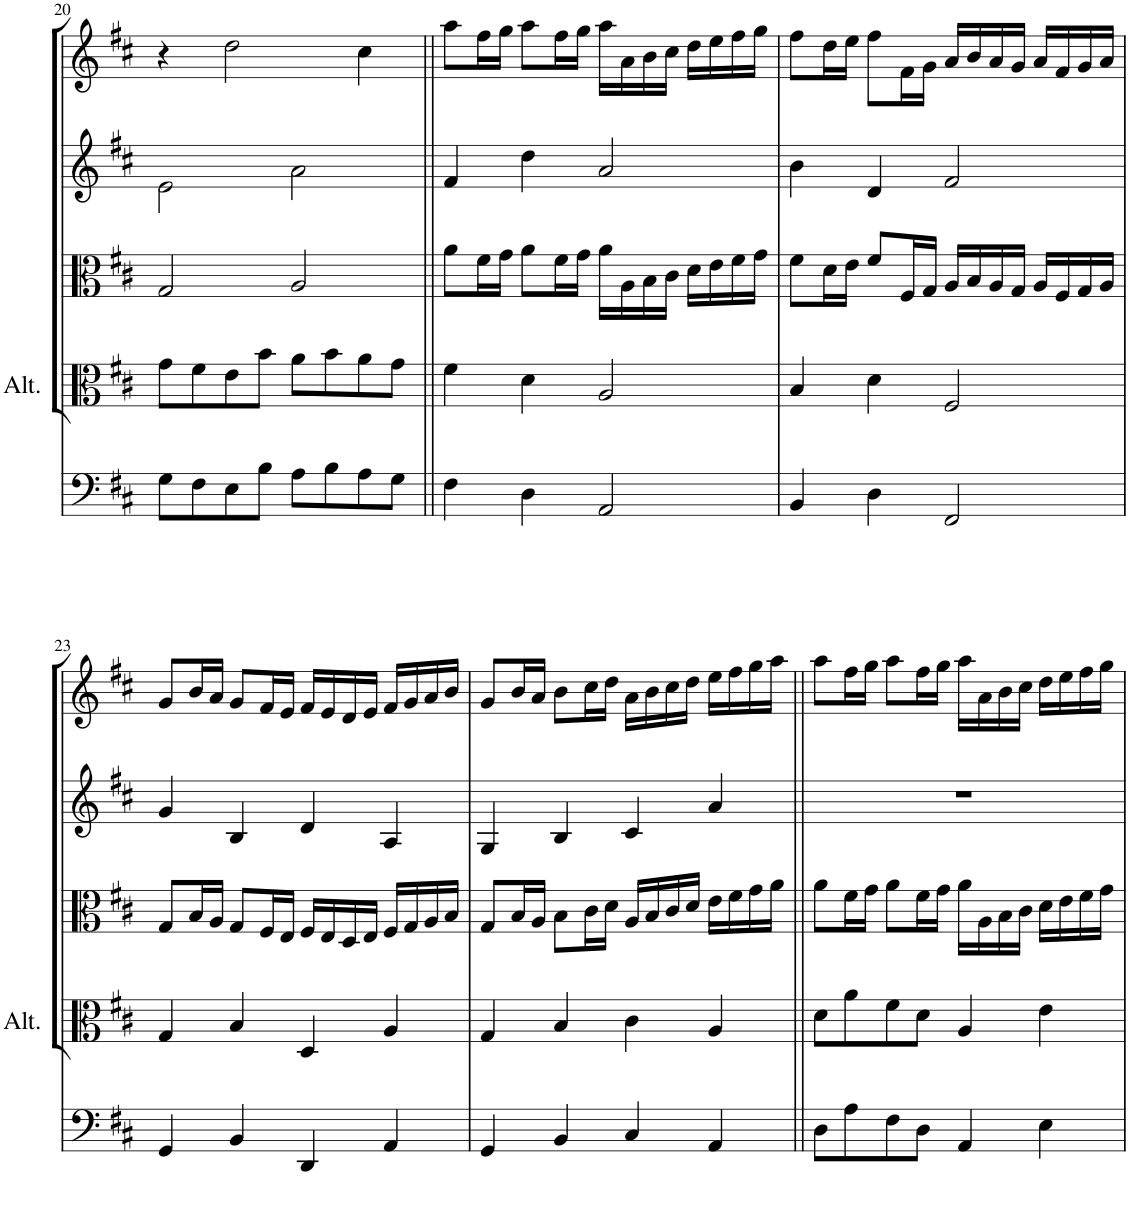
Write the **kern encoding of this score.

**kern	**kern	**kern	**kern	**kern
*part5	*part4	*part3	*part2	*part1
*staff5	*staff4	*staff3	*staff2	*staff1
*I"Violoncello	*I"Alto	*I"Viola	*I"Violin II	*I"Violin I
*I'Vc	*I'Alt.	*I'Vla	*I'Vln	*I'Vln
!!LO:PB:g=z
*clefF4	*clefC3	*clefC3	*clefG2	*clefG2
*k[f#c#]	*k[f#c#]	*k[f#c#]	*k[f#c#]	*k[f#c#]
*M4/4	*M4/4	*M4/4	*M4/4	*M4/4
=20	=20	=20	=20	=20
8G\L	8g\L	2G/	2e\	4r
8F#\	8f#\	.	.	.
8E\	8e\	.	.	2dd\
8B\J	8b\J	.	.	.
8A\L	8a\L	2A/	2a\	.
8B\	8b\	.	.	.
8A\	8a\	.	.	4cc#\
8G\J	8g\J	.	.	.
=21||	=21||	=21||	=21||	=21||
4F#\	4f#\	8a\L	4f#/	8aa\L
.	.	16f#\L	.	16ff#\L
.	.	16g\JJ	.	16gg\JJ
4D\	4d\	8a\L	4dd\	8aa\L
.	.	16f#\L	.	16ff#\L
.	.	16g\JJ	.	16gg\JJ
2AA/	2A/	16a\LL	2a/	16aa\LL
.	.	16A\	.	16a\
.	.	16B\	.	16b\
.	.	16c#\JJ	.	16cc#\JJ
.	.	16d\LL	.	16dd\LL
.	.	16e\	.	16ee\
.	.	16f#\	.	16ff#\
.	.	16g\JJ	.	16gg\JJ
=22	=22	=22	=22	=22
4BB/	4B/	8f#\L	4b\	8ff#\L
.	.	16d\L	.	16dd\L
.	.	16e\JJ	.	16ee\JJ
4D\	4d\	8f#/L	4d/	8ff#\L
.	.	16F#/L	.	16f#\L
.	.	16G/JJ	.	16g\JJ
2FF#/	2F#/	16A/LL	2f#/	16a/LL
.	.	16B/	.	16b/
.	.	16A/	.	16a/
.	.	16G/JJ	.	16g/JJ
.	.	16A/LL	.	16a/LL
.	.	16F#/	.	16f#/
.	.	16G/	.	16g/
.	.	16A/JJ	.	16a/JJ
!!LO:LB:g=z
=23	=23	=23	=23	=23
4GG/	4G/	8G/L	4g/	8g/L
.	.	16B/L	.	16b/L
.	.	16A/JJ	.	16a/JJ
4BB/	4B/	8G/L	4B/	8g/L
.	.	16F#/L	.	16f#/L
.	.	16E/JJ	.	16e/JJ
4DD/	4D/	16F#/LL	4d/	16f#/LL
.	.	16E/	.	16e/
.	.	16D/	.	16d/
.	.	16E/JJ	.	16e/JJ
4AA/	4A/	16F#/LL	4A/	16f#/LL
.	.	16G/	.	16g/
.	.	16A/	.	16a/
.	.	16B/JJ	.	16b/JJ
=24	=24	=24	=24	=24
4GG/	4G/	8G/L	4G/	8g/L
.	.	16B/L	.	16b/L
.	.	16A/JJ	.	16a/JJ
4BB/	4B/	8B\L	4B/	8b\L
.	.	16c#\L	.	16cc#\L
.	.	16d\JJ	.	16dd\JJ
4C#/	4c#\	16A/LL	4c#/	16a\LL
.	.	16B/	.	16b\
.	.	16c#/	.	16cc#\
.	.	16d/JJ	.	16dd\JJ
4AA/	4A/	16e\LL	4a/	16ee\LL
.	.	16f#\	.	16ff#\
.	.	16g\	.	16gg\
.	.	16a\JJ	.	16aa\JJ
=25||	=25||	=25||	=25||	=25||
8D\L	8d\L	8a\L	1r	8aa\L
8A\	8a\	16f#\L	.	16ff#\L
.	.	16g\JJ	.	16gg\JJ
8F#\	8f#\	8a\L	.	8aa\L
8D\J	8d\J	16f#\L	.	16ff#\L
.	.	16g\JJ	.	16gg\JJ
4AA/	4A/	16a\LL	.	16aa\LL
.	.	16A\	.	16a\
.	.	16B\	.	16b\
.	.	16c#\JJ	.	16cc#\JJ
4E\	4e\	16d\LL	.	16dd\LL
.	.	16e\	.	16ee\
.	.	16f#\	.	16ff#\
.	.	16g\JJ	.	16gg\JJ
=	=	=	=	=
*-	*-	*-	*-	*-
